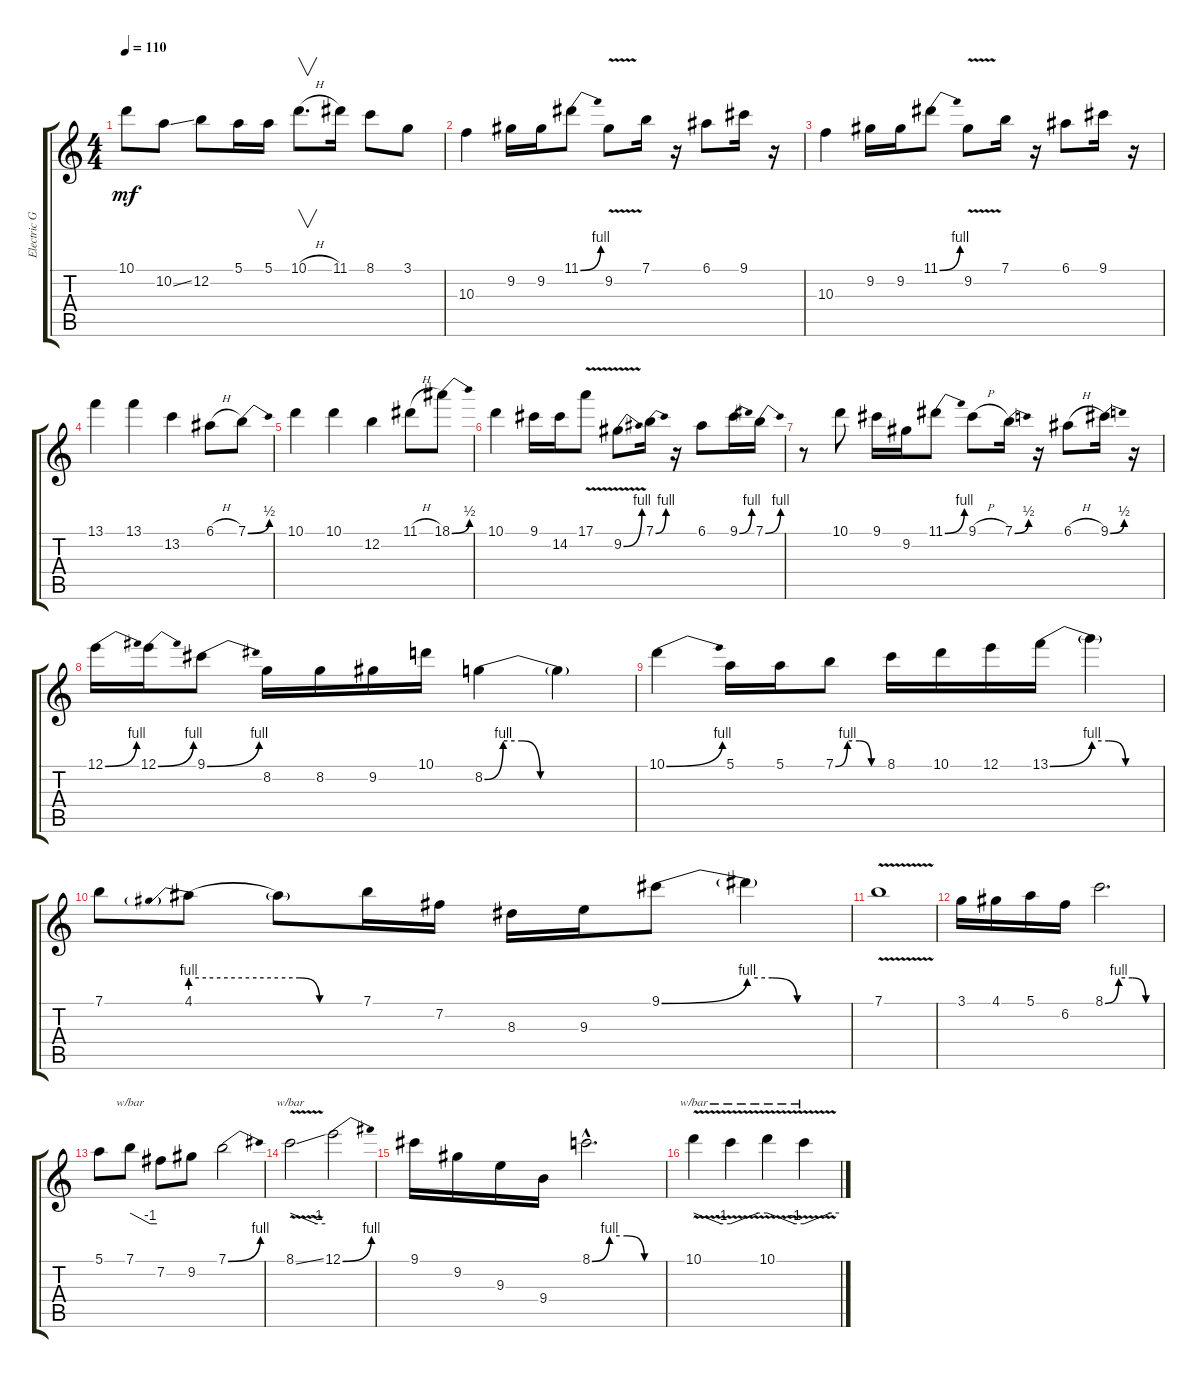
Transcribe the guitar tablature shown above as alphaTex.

\track ("Electric Guitar 2" "Electric G") {instrument distortionguitar}
\staff {score tabs}
\tuning (E4 B3 G3 D3 A2 E2) {hide}
\ts (4 4)
\tempo 110
\clef g2
\ks c
10.1.8{dy mf} 10.2{ss}.8 12.2.8 5.1.16 5.1.16 10.1{h}.8{v d} 11.1.16 8.1.8 3.1.8 |
10.3.4 9.2.16 9.2.16 11.1{be (bend 0 0 60 4)}.8 9.2{v}.8 7.1.16 r.16 6.1.8 9.1.16 r.16 |
10.3.4 9.2.16 9.2.16 11.1{be (bend 0 0 60 4)}.8 9.2{v}.8 7.1.16 r.16 6.1.8 9.1.16 r.16 |
13.1.4 13.1.4 13.2.4 6.1{h}.8 7.1{be (bend 0 0 60 2)}.8 |
10.1.4 10.1.4 12.2.4 11.1{h}.8 18.1{be (bend 0 0 60 2)}.8 |
10.1.4 9.1.16 14.2.16 17.1{v}.8 9.2{be (bend 0 0 60 4) v}.8 7.1{be (bend 0 0 60 4)}.16 r.16 6.1.8 9.1{be (bend 0 0 60 4)}.16 7.1{be (bend 0 0 60 4)}.16 |
r.8 10.1.8 9.1.16 9.2.16 11.1{be (bend 0 0 60 4)}.8 9.1{h}.8 7.1{be (bend 0 0 60 2)}.16 r.16 6.1{h}.8 9.1{be (bend 0 0 60 2)}.16 r.16 |
12.1{be (bend 0 0 60 4)}.16 12.1{be (bend 0 0 60 4)}.16 9.1{be (bend 0 0 60 4)}.8 8.2.16 8.2.16 9.2.16 10.1.16 8.2{be (custom 0 0 15 4 30 4 45 0 60 0)}.4 8.2{be (hold 0 0 60 0) t}.4 |
10.1{be (bend 0 0 60 4)}.4 5.1.16 5.1.16 7.1{be (custom 0 0 15 4 30 4 45 0 60 0)}.8 8.1.16 10.1.16 12.1.16 13.1{be (bend 0 0 60 4)}.16 13.1{be (custom 0 4 15 4 30 0 60 0) t}.4 |
7.1.8 4.1{be (prebend 0 4 60 4)}.8 4.1{be (custom 0 4 15 4 30 0 60 0) t}.8 7.1.16 7.2.16 8.3.16 9.3.16 9.1{be (bend 0 0 60 4)}.8 9.1{be (custom 0 4 15 4 30 0 60 0) t}.4 |
7.1{v}.1 |
3.1.16 4.1.16 5.1.16 6.2.16 8.1{be (custom 0 0 15 4 30 4 45 0 60 0)}.2{d} |
5.1.8 7.1.8{tbe (custom default 0 0 45 -4 60 -4)} 7.2.8 9.2.8 7.1{be (bend 0 0 60 4)}.2 |
8.1{v ss}.2{tbe (custom default 0 0 45 -4 60 -4)} 12.1{be (bend 0 0 60 4)}.2 |
9.1.16 9.2.16 9.3.16 9.4.16 8.1{be (custom 0 0 15 4 30 4 45 0 60 0) hac}.2{d} |
10.1{v}.4{tbe (custom default 0 0 45 -4 60 -4)} 10.1{v t}.4{tbe (custom default 0 -4 45 0 60 0)} 10.1{v}.4{tbe (custom default 0 0 45 -4 60 -4)} 10.1{v t}.4{tbe (custom default 0 -4 45 0 60 0)}
